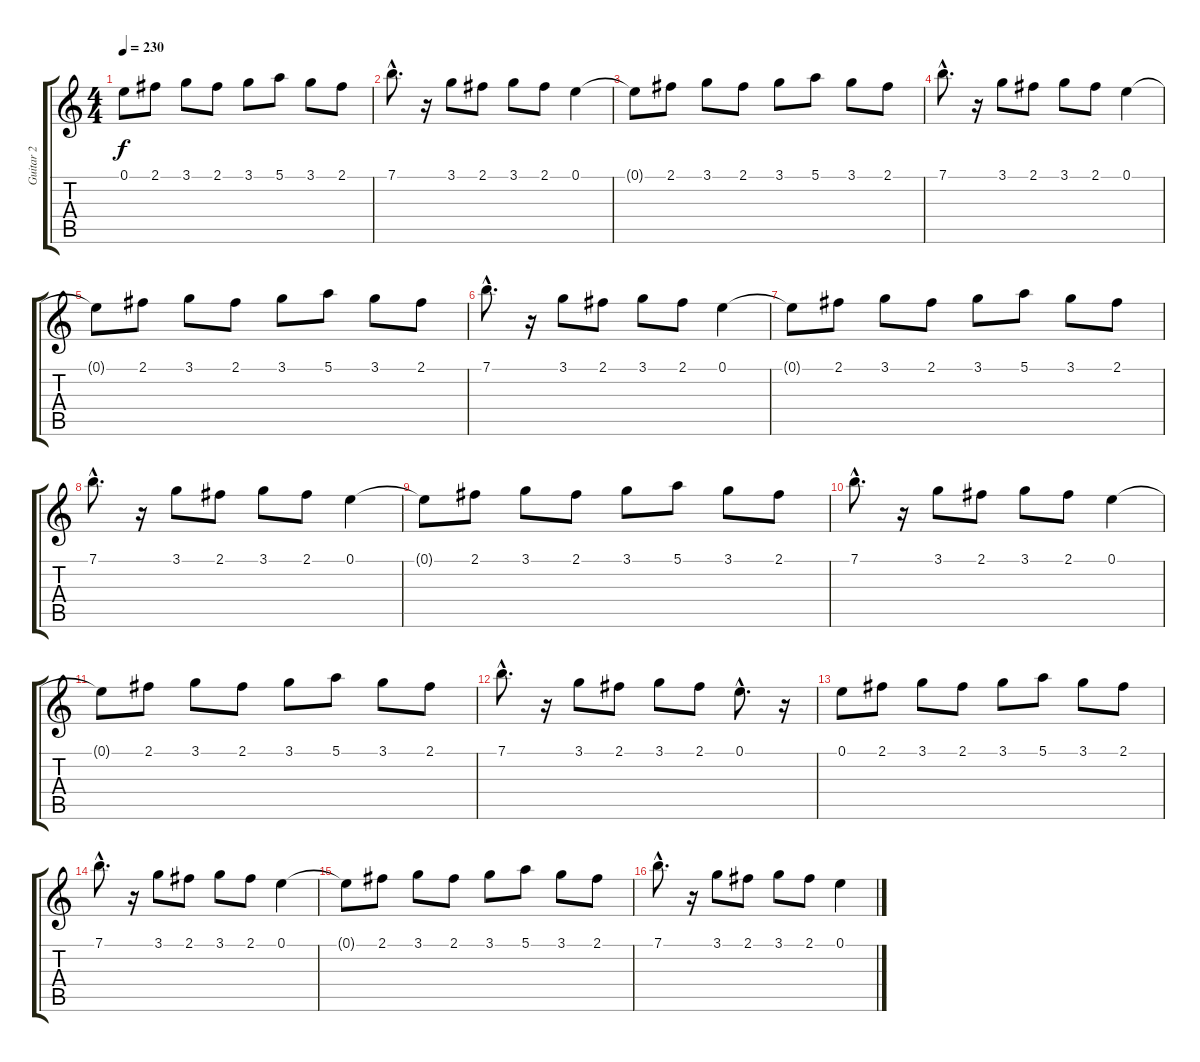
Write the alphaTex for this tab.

\track ("Guitar 2" "Guitar 2") {instrument distortionguitar}
\staff {score tabs}
\tuning (E4 B3 G3 D3 A2 E2) {hide}
\ts (4 4)
\tempo 230
\clef g2
\ks c
0.1{t}.8{dy f} 2.1.8 3.1.8 2.1.8 3.1.8 5.1.8 3.1.8 2.1.8 |
7.1{hac}.8{d} r.16 3.1.8 2.1.8 3.1.8 2.1.8 0.1.4 |
0.1{t}.8 2.1.8 3.1.8 2.1.8 3.1.8 5.1.8 3.1.8 2.1.8 |
7.1{hac}.8{d} r.16 3.1.8 2.1.8 3.1.8 2.1.8 0.1.4 |
0.1{t}.8 2.1.8 3.1.8 2.1.8 3.1.8 5.1.8 3.1.8 2.1.8 |
7.1{hac}.8{d} r.16 3.1.8 2.1.8 3.1.8 2.1.8 0.1.4 |
0.1{t}.8 2.1.8 3.1.8 2.1.8 3.1.8 5.1.8 3.1.8 2.1.8 |
7.1{hac}.8{d} r.16 3.1.8 2.1.8 3.1.8 2.1.8 0.1.4 |
0.1{t}.8 2.1.8 3.1.8 2.1.8 3.1.8 5.1.8 3.1.8 2.1.8 |
7.1{hac}.8{d} r.16 3.1.8 2.1.8 3.1.8 2.1.8 0.1.4 |
0.1{t}.8 2.1.8 3.1.8 2.1.8 3.1.8 5.1.8 3.1.8 2.1.8 |
7.1{hac}.8{d} r.16 3.1.8 2.1.8 3.1.8 2.1.8 0.1{hac}.8{d} r.16 |
0.1.8 2.1.8 3.1.8 2.1.8 3.1.8 5.1.8 3.1.8 2.1.8 |
7.1{hac}.8{d} r.16 3.1.8 2.1.8 3.1.8 2.1.8 0.1.4 |
0.1{t}.8 2.1.8 3.1.8 2.1.8 3.1.8 5.1.8 3.1.8 2.1.8 |
7.1{hac}.8{d} r.16 3.1.8 2.1.8 3.1.8 2.1.8 0.1.4
